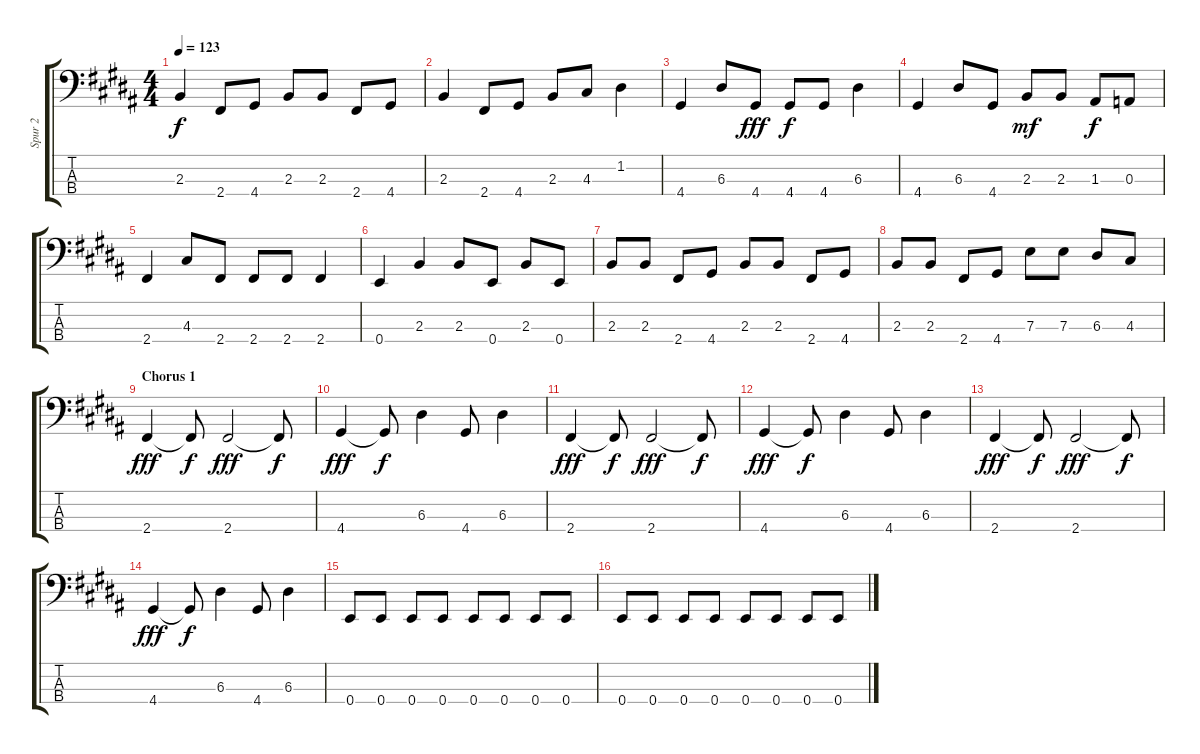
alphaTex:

\track ("Spur 2" "Spur 2") {instrument electricbasspick}
\staff {score tabs}
\tuning (G2 D2 A1 E1) {hide}
\ts (4 4)
\tempo 123
\clef f4
\ks b
2.3.4{dy f} 2.4.8 4.4.8 2.3.8 2.3.8 2.4.8 4.4.8 |
2.3.4 2.4.8 4.4.8 2.3.8 4.3.8 1.2.4 |
4.4.4 6.3.8 4.4.8{dy fff} 4.4.8{dy f} 4.4.8 6.3.4 |
4.4.4 6.3.8 4.4.8 2.3.8{dy mf} 2.3.8 1.3.8{dy f} 0.3.8 |
2.4.4 4.3.8 2.4.8 2.4.8 2.4.8 2.4.4 |
0.4.4 2.3.4 2.3.8 0.4.8 2.3.8 0.4.8 |
2.3.8 2.3.8 2.4.8 4.4.8 2.3.8 2.3.8 2.4.8 4.4.8 |
2.3.8 2.3.8 2.4.8 4.4.8 7.3.8 7.3.8 6.3.8 4.3.8 |
\section ("" "Chorus 1")
2.4.4{dy fff} 2.4{t}.8{dy f} 2.4.2{dy fff} 2.4{t}.8{dy f} |
4.4.4{dy fff} 4.4{t}.8{dy f} 6.3.4 4.4.8 6.3.4 |
2.4.4{dy fff} 2.4{t}.8{dy f} 2.4.2{dy fff} 2.4{t}.8{dy f} |
4.4.4{dy fff} 4.4{t}.8{dy f} 6.3.4 4.4.8 6.3.4 |
2.4.4{dy fff} 2.4{t}.8{dy f} 2.4.2{dy fff} 2.4{t}.8{dy f} |
4.4.4{dy fff} 4.4{t}.8{dy f} 6.3.4 4.4.8 6.3.4 |
0.4.8 0.4.8 0.4.8 0.4.8 0.4.8 0.4.8 0.4.8 0.4.8 |
0.4.8 0.4.8 0.4.8 0.4.8 0.4.8 0.4.8 0.4.8 0.4.8
